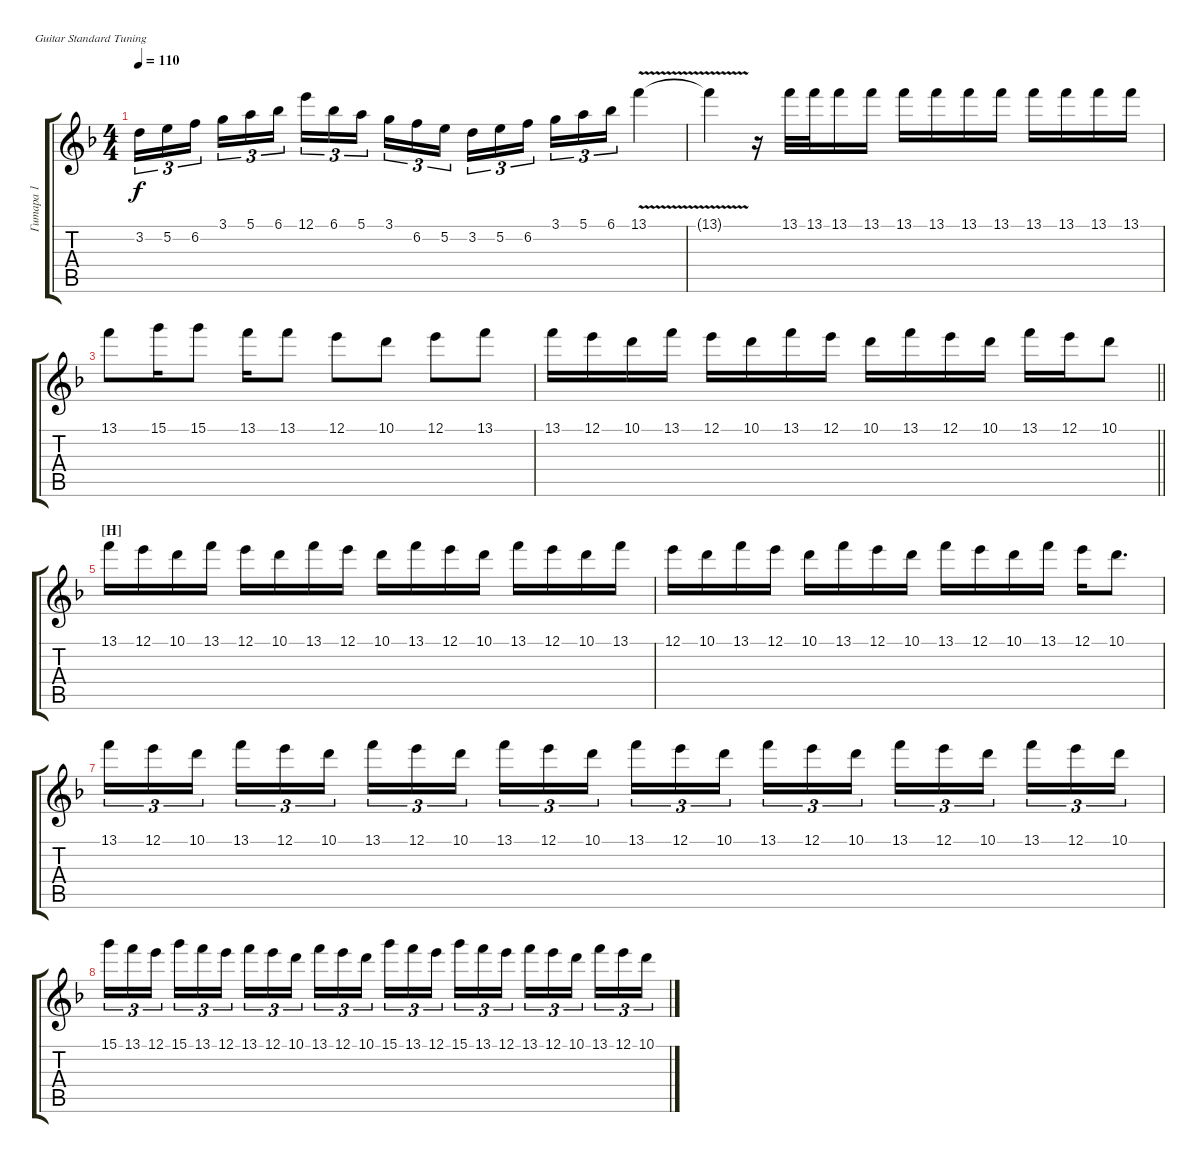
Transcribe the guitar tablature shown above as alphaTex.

\bracketExtendMode groupsimilarinstruments
\multiTrackTrackNamePolicy hidden
\firstSystemTrackNameMode fullname
\otherSystemsTrackNameMode fullname
\otherSystemsTrackNameOrientation horizontal
\defaultBarNumberDisplay FirstOfSystem
\track ("Гитара 1" "N-Gt") {instrument acousticguitarnylon}
\staff {score tabs}
\tuning (E4 B3 G3 D3 A2 E2)
\ts (4 4)
\tempo 110
\clef g2
\scale
0.271067
\ks dminor
3.2.16{tu (3 2) dy f} 5.2.16{tu (3 2)} 6.2.16{tu (3 2)} 3.1.16{tu (3 2)} 5.1.16{tu (3 2)} 6.1.16{tu (3 2)} 12.1.16{tu (3 2)} 6.1.16{tu (3 2)} 5.1.16{tu (3 2)} 3.1.16{tu (3 2)} 6.2.16{tu (3 2)} 5.2.16{tu (3 2)} 3.2.16{tu (3 2)} 5.2.16{tu (3 2)} 6.2.16{tu (3 2)} 3.1.16{tu (3 2)} 5.1.16{tu (3 2)} 6.1.16{tu (3 2)} 13.1{v}.4 |
\scale
0.183333 13.1{v t}.4 r.16 13.1.32 13.1.32 13.1.16 13.1.16 13.1.16 13.1.16 13.1.16 13.1.16 13.1.16 13.1.16 13.1.16 13.1.16 |
\scale
0.151333 13.1.8 15.1.16 15.1.8 13.1.16 13.1.8 12.1.8 10.1.8 12.1.8 13.1.8 |
\barLineRight lightlight
13.1.16 12.1.16 10.1.16 13.1.16 12.1.16 10.1.16 13.1.16 12.1.16 10.1.16 13.1.16 12.1.16 10.1.16 13.1.16 12.1.16 10.1.8 |
\section ("H" "")
13.1.16 12.1.16 10.1.16 13.1.16 12.1.16 10.1.16 13.1.16 12.1.16 10.1.16 13.1.16 12.1.16 10.1.16 13.1.16 12.1.16 10.1.16 13.1.16 |
12.1.16 10.1.16 13.1.16 12.1.16 10.1.16 13.1.16 12.1.16 10.1.16 13.1.16 12.1.16 10.1.16 13.1.16 12.1.16 10.1.8{d} |
13.1.16{tu (3 2)} 12.1.16{tu (3 2)} 10.1.16{tu (3 2)} 13.1.16{tu (3 2)} 12.1.16{tu (3 2)} 10.1.16{tu (3 2)} 13.1.16{tu (3 2)} 12.1.16{tu (3 2)} 10.1.16{tu (3 2)} 13.1.16{tu (3 2)} 12.1.16{tu (3 2)} 10.1.16{tu (3 2)} 13.1.16{tu (3 2)} 12.1.16{tu (3 2)} 10.1.16{tu (3 2)} 13.1.16{tu (3 2)} 12.1.16{tu (3 2)} 10.1.16{tu (3 2)} 13.1.16{tu (3 2)} 12.1.16{tu (3 2)} 10.1.16{tu (3 2)} 13.1.16{tu (3 2)} 12.1.16{tu (3 2)} 10.1.16{tu (3 2)} |
15.1.16{tu (3 2)} 13.1.16{tu (3 2)} 12.1.16{tu (3 2)} 15.1.16{tu (3 2)} 13.1.16{tu (3 2)} 12.1.16{tu (3 2)} 13.1.16{tu (3 2)} 12.1.16{tu (3 2)} 10.1.16{tu (3 2)} 13.1.16{tu (3 2)} 12.1.16{tu (3 2)} 10.1.16{tu (3 2)} 15.1.16{tu (3 2)} 13.1.16{tu (3 2)} 12.1.16{tu (3 2)} 15.1.16{tu (3 2)} 13.1.16{tu (3 2)} 12.1.16{tu (3 2)} 13.1.16{tu (3 2)} 12.1.16{tu (3 2)} 10.1.16{tu (3 2)} 13.1.16{tu (3 2)} 12.1.16{tu (3 2)} 10.1.16{tu (3 2)}
